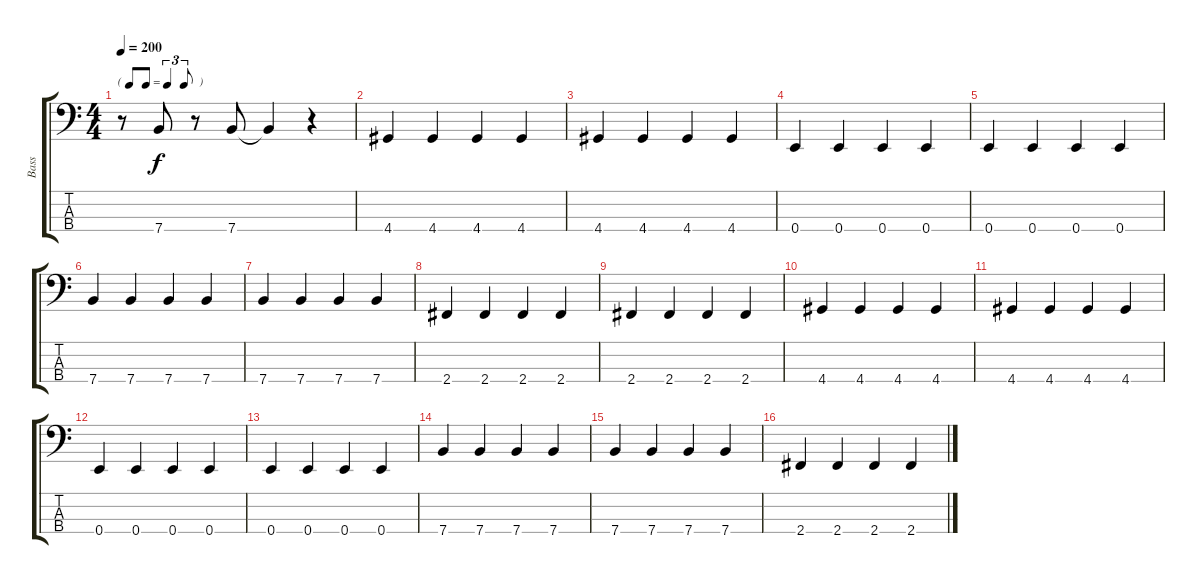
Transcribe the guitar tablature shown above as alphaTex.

\track ("Bass" "Bass") {instrument electricbassfinger}
\staff {score tabs}
\tuning (G2 D2 A1 E1) {hide}
\ts (4 4)
\tf triplet8th
\tempo 200
\clef f4
\ks c
r.8{dy f} 7.4.8 r.8 7.4.8 7.4{t}.4 r.4 |
4.4.4 4.4.4 4.4.4 4.4.4 |
4.4.4 4.4.4 4.4.4 4.4.4 |
0.4.4 0.4.4 0.4.4 0.4.4 |
0.4.4 0.4.4 0.4.4 0.4.4 |
7.4.4 7.4.4 7.4.4 7.4.4 |
7.4.4 7.4.4 7.4.4 7.4.4 |
2.4.4 2.4.4 2.4.4 2.4.4 |
2.4.4 2.4.4 2.4.4 2.4.4 |
4.4.4 4.4.4 4.4.4 4.4.4 |
4.4.4 4.4.4 4.4.4 4.4.4 |
0.4.4 0.4.4 0.4.4 0.4.4 |
0.4.4 0.4.4 0.4.4 0.4.4 |
7.4.4 7.4.4 7.4.4 7.4.4 |
7.4.4 7.4.4 7.4.4 7.4.4 |
2.4.4 2.4.4 2.4.4 2.4.4
